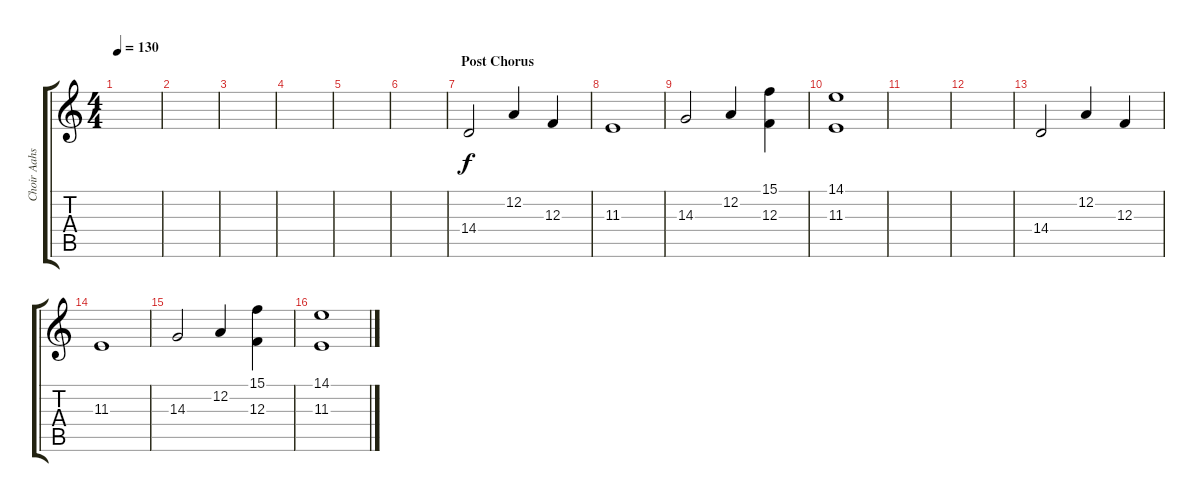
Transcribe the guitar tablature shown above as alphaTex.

\track ("Choir Aahs" "Choir Aahs") {instrument choiraahs}
\staff {score tabs}
\tuning (D4 A3 F3 C3 G2 D2) {hide}
\ts (4 4)
\tempo 130
\clef g2
\ks c
|
|
|
|
|
|
\section ("" "Post Chorus")
14.4.2 12.2.4 12.3.4 |
11.3.1 |
14.3.2 12.2.4 (15.1 12.3).4 |
(14.1 11.3).1 |
|
|
14.4.2 12.2.4 12.3.4 |
11.3.1 |
14.3.2 12.2.4 (15.1 12.3).4 |
(14.1 11.3).1
